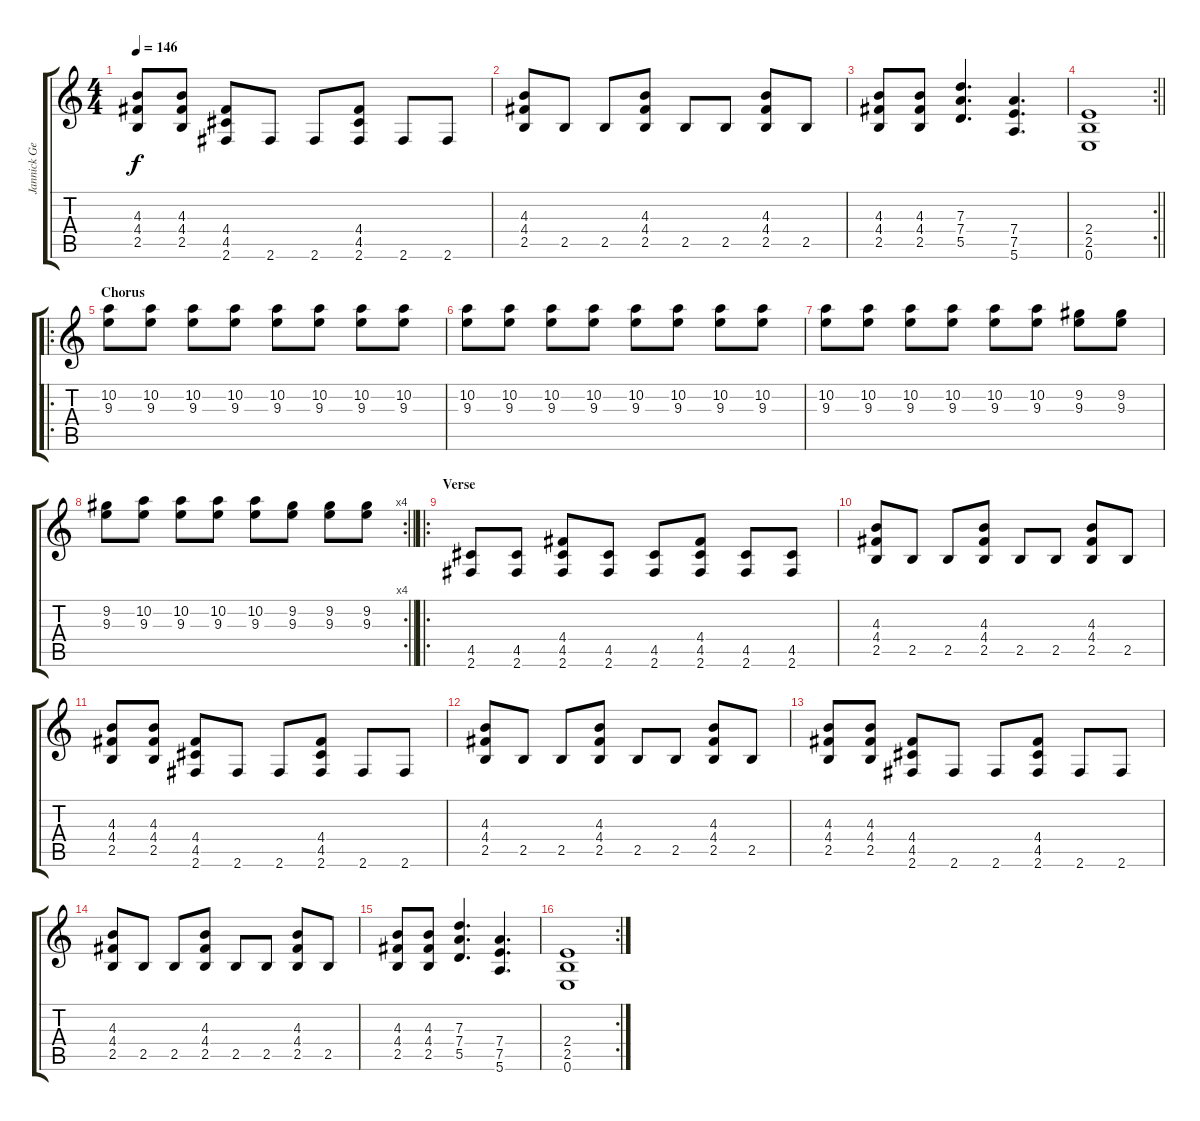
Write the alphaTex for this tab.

\track ("Jannick Gers" "Jannick Ge") {instrument distortionguitar}
\staff {score tabs}
\tuning (E4 B3 G3 D3 A2 E2) {hide}
\ts (4 4)
\tempo 146
\clef g2
\ks c
(4.3 4.4 2.5).8{dy f} (4.3 4.4 2.5).8 (4.4 4.5 2.6).8 2.6.8 2.6.8 (4.4 4.5 2.6).8 2.6.8 2.6.8 |
(4.3 4.4 2.5).8 2.5.8 2.5.8 (4.3 4.4 2.5).8 2.5.8 2.5.8 (4.3 4.4 2.5).8 2.5.8 |
(4.3 4.4 2.5).8 (4.3 4.4 2.5).8 (7.3 7.4 5.5).4{d} (7.4 7.5 5.6).4{d} |
\rc 2
\barLineRight lightlight
(2.4 2.5 0.6).1 |
\ro
\section ("" "Chorus")
(10.2 9.3).8 (10.2 9.3).8 (10.2 9.3).8 (10.2 9.3).8 (10.2 9.3).8 (10.2 9.3).8 (10.2 9.3).8 (10.2 9.3).8 |
(10.2 9.3).8 (10.2 9.3).8 (10.2 9.3).8 (10.2 9.3).8 (10.2 9.3).8 (10.2 9.3).8 (10.2 9.3).8 (10.2 9.3).8 |
(10.2 9.3).8 (10.2 9.3).8 (10.2 9.3).8 (10.2 9.3).8 (10.2 9.3).8 (10.2 9.3).8 (9.2 9.3).8 (9.2 9.3).8 |
\rc 4
\barLineRight lightlight
(9.2 9.3).8 (10.2 9.3).8 (10.2 9.3).8 (10.2 9.3).8 (10.2 9.3).8 (9.2 9.3).8 (9.2 9.3).8 (9.2 9.3).8 |
\ro
\section ("" "Verse")
(4.5 2.6).8 (4.5 2.6).8 (4.4 4.5 2.6).8 (4.5 2.6).8 (4.5 2.6).8 (4.4 4.5 2.6).8 (4.5 2.6).8 (4.5 2.6).8 |
(4.3 4.4 2.5).8 2.5.8 2.5.8 (4.3 4.4 2.5).8 2.5.8 2.5.8 (4.3 4.4 2.5).8 2.5.8 |
(4.3 4.4 2.5).8 (4.3 4.4 2.5).8 (4.4 4.5 2.6).8 2.6.8 2.6.8 (4.4 4.5 2.6).8 2.6.8 2.6.8 |
(4.3 4.4 2.5).8 2.5.8 2.5.8 (4.3 4.4 2.5).8 2.5.8 2.5.8 (4.3 4.4 2.5).8 2.5.8 |
(4.3 4.4 2.5).8 (4.3 4.4 2.5).8 (4.4 4.5 2.6).8 2.6.8 2.6.8 (4.4 4.5 2.6).8 2.6.8 2.6.8 |
(4.3 4.4 2.5).8 2.5.8 2.5.8 (4.3 4.4 2.5).8 2.5.8 2.5.8 (4.3 4.4 2.5).8 2.5.8 |
(4.3 4.4 2.5).8 (4.3 4.4 2.5).8 (7.3 7.4 5.5).4{d} (7.4 7.5 5.6).4{d} |
\rc 2
(2.4 2.5 0.6).1
